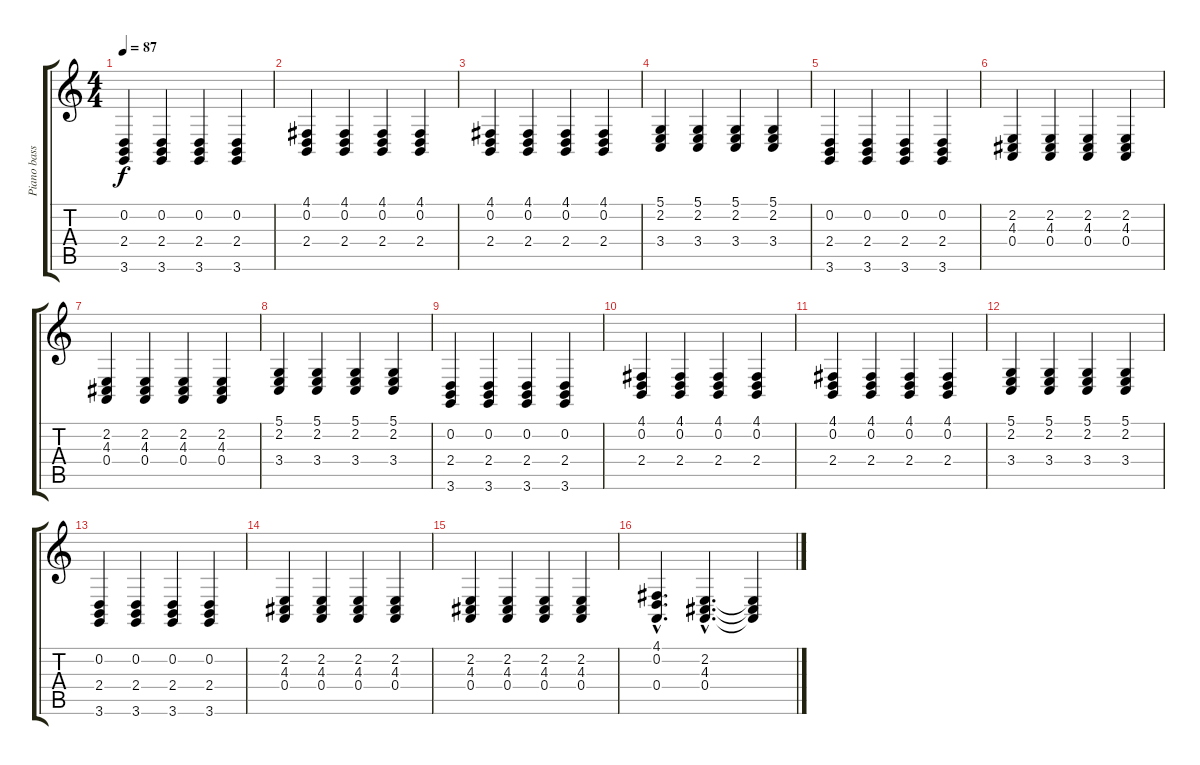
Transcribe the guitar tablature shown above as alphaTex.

\track ("Piano bass" "Piano bass") {instrument acousticgrandpiano}
\staff {score tabs}
\tuning (D3 D3 A2 A2 E2 E2) {hide}
\ts (4 4)
\tempo 87
\clef g2
\ks c
(0.2 2.4 3.6).4{dy f} (0.2 2.4 3.6).4 (0.2 2.4 3.6).4 (0.2 2.4 3.6).4 |
(4.1 0.2 2.4).4 (4.1 0.2 2.4).4 (4.1 0.2 2.4).4 (4.1 0.2 2.4).4 |
(4.1 0.2 2.4).4 (4.1 0.2 2.4).4 (4.1 0.2 2.4).4 (4.1 0.2 2.4).4 |
(5.1 2.2 3.4).4 (5.1 2.2 3.4).4 (5.1 2.2 3.4).4 (5.1 2.2 3.4).4 |
(0.2 2.4 3.6).4 (0.2 2.4 3.6).4 (0.2 2.4 3.6).4 (0.2 2.4 3.6).4 |
(2.2 4.3 0.4).4 (2.2 4.3 0.4).4 (2.2 4.3 0.4).4 (2.2 4.3 0.4).4 |
(2.2 4.3 0.4).4 (2.2 4.3 0.4).4 (2.2 4.3 0.4).4 (2.2 4.3 0.4).4 |
(5.1 2.2 3.4).4 (5.1 2.2 3.4).4 (5.1 2.2 3.4).4 (5.1 2.2 3.4).4 |
(0.2 2.4 3.6).4 (0.2 2.4 3.6).4 (0.2 2.4 3.6).4 (0.2 2.4 3.6).4 |
(4.1 0.2 2.4).4 (4.1 0.2 2.4).4 (4.1 0.2 2.4).4 (4.1 0.2 2.4).4 |
(4.1 0.2 2.4).4 (4.1 0.2 2.4).4 (4.1 0.2 2.4).4 (4.1 0.2 2.4).4 |
(5.1 2.2 3.4).4 (5.1 2.2 3.4).4 (5.1 2.2 3.4).4 (5.1 2.2 3.4).4 |
(0.2 2.4 3.6).4 (0.2 2.4 3.6).4 (0.2 2.4 3.6).4 (0.2 2.4 3.6).4 |
(2.2 4.3 0.4).4 (2.2 4.3 0.4).4 (2.2 4.3 0.4).4 (2.2 4.3 0.4).4 |
(2.2 4.3 0.4).4 (2.2 4.3 0.4).4 (2.2 4.3 0.4).4 (2.2 4.3 0.4).4 |
(4.1{hac} 0.2{hac} 0.4{hac}).4{d} (2.2{hac} 4.3{hac} 0.4{hac}).4{d} (2.2{t} 4.3{t} 0.4{t}).4
